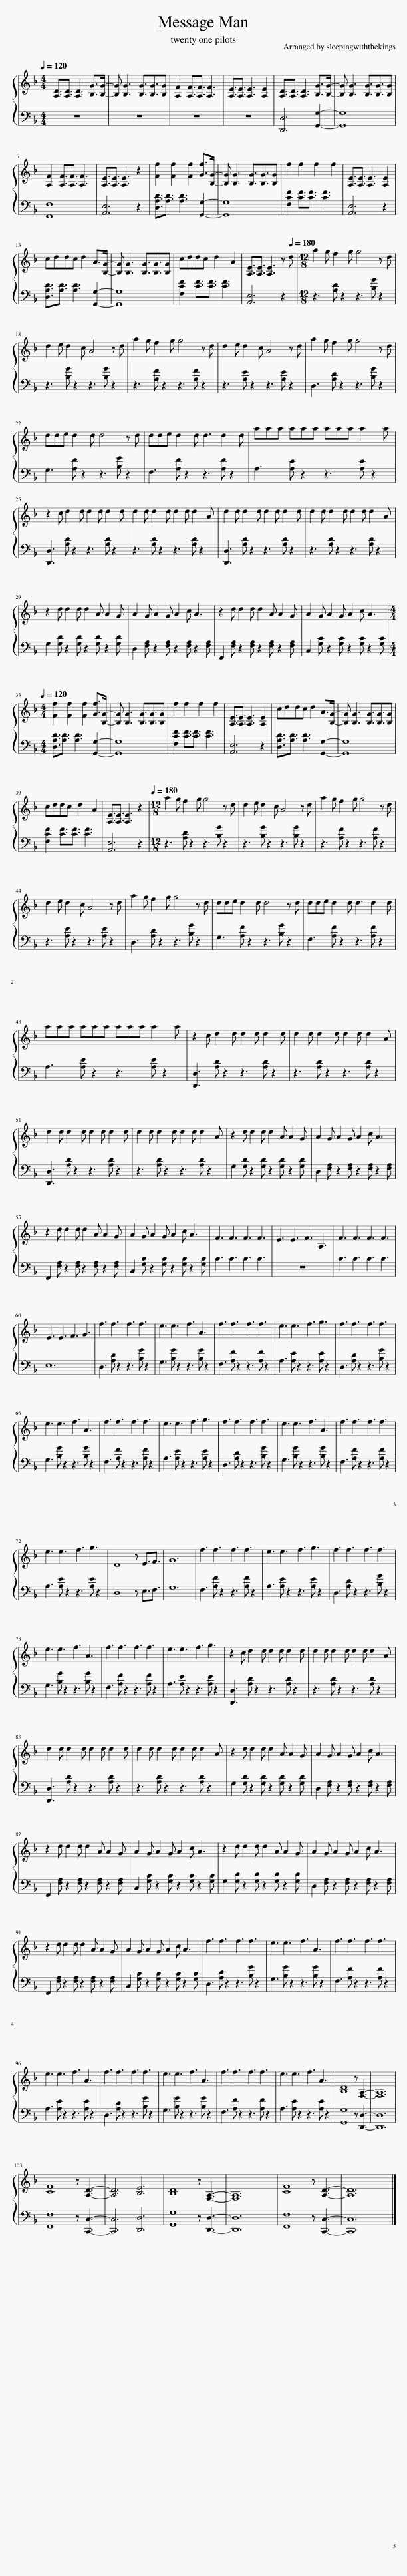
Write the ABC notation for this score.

X:1
%%score { 1 | 2 }
L:1/8
Q:1/4=120
M:4/4
I:linebreak $
K:F
V:1 treble
V:2 bass
V:1
 [A,D]3/2[A,D]3/2 [A,D]3 [B,G]>[B,G]- | [B,G] [B,G]3 [B,G]3/2[B,G]3/2[B,G] | [A,F]2 [A,F]3/2[A,F]3/2 [A,F]3 | [A,E]3/2[A,E]3/2 [A,E]3 [A,E]2 | [A,D]3/2[A,D]3/2 [A,D]3 [B,G]>[B,G]- | %5
 [B,G] [B,G]3 [B,G]3/2[B,G]3/2[B,G] |$ [A,F]2 [A,F]3/2[A,F]3/2 [A,F]3 | [A,E]3/2[A,E]3/2 [A,E]3 z2 | [Ff]2 [Ff]2 [Ff]2 [Gf]>[B,G]- | [B,G] [B,G]3 [B,G]3/2[B,G]3/2[B,G] | %10
 f2 f2 f2 f2 | [A,E]3/2[A,E]3/2 [A,E]3 [A,E]2 |$ cddc d2 A>[B,G]- | [B,G] [B,G]3 [B,G]3/2[B,G]3/2[B,G] | cddc d2 A2 | %15
 [A,E]3/2[A,E]3/2 [A,E]3 z[Q:1/4=180] d |[M:12/8] a2 g f2 g g4 z d |$ d2 e d2 c A4 z d | a2 g f2 g g4 z d | d2 e d2 c A4 z d | %20
 a2 g f2 g g4 z d |$ dde d2 d d4 z d | dde d2 d d3 d2 d | aaa aaa aaa a2 a |$ z2 c d2 d d2 d d2 d | %25
 d2 d d2 d d2 d d2 A | d2 d d2 d d2 d d2 d | d2 d d2 d d2 d d2 A |$ z2 d d2 d d2 A A2 G | A2 G A2 G A2 c A3 | %30
 z2 d d2 d d2 A A2 G | A2 G A2 G A2 c A3 |$[M:4/4][Q:1/4=120] [Ff]2 [Ff]2 [Ff]2 [Gf]>[B,G]- | [B,G] [B,G]3 [B,G]3/2[B,G]3/2[B,G] | f2 f2 f2 f2 | %35
 [A,E]3/2[A,E]3/2 [A,E]3 [A,E]2 | cddc d2 A>[B,G]- | [B,G] [B,G]3 [B,G]3/2[B,G]3/2[B,G] |$ cddc d2 A2 | [A,E]3/2[A,E]3/2 [A,E]3 z2 | %40
[M:12/8][Q:1/4=180] a2 g f2 g g4 z d | d2 e d2 c A4 z d | a2 g f2 g g4 z d |$ d2 e d2 c A4 z d | a2 g f2 g g4 z d | %45
 dde d2 d d4 z d | dde d2 d d3 d2 d |$ aaa aaa aaa a2 a | z2 c d2 d d2 d d2 d | d2 d d2 d d2 d d2 A |$ %50
 d2 d d2 d d2 d d2 d | d2 d d2 d d2 d d2 A | z2 d d2 d d2 A A2 G | A2 G A2 G A2 c A3 |$ z2 d d2 d d2 A A2 G | %55
 A2 G A2 G A2 c A3 | F3 F3 F3 F3 | E3 E3 F3 A,3 | F3 F3 F3 F3 |$ E3 E3 F3 G3 | %60
 f3 f3 f3 f3 | e3 e3 f3 A3 | f3 f3 f3 f3 | e3 e3 f3 g3 | f3 f3 f3 f3 |$ %65
 e3 e3 f3 A3 | f3 f3 f3 f3 | e3 e3 f3 g3 | f3 f3 f3 f3 | e3 e3 f3 A3 | %70
 f3 f3 f3 f3 |$ e3 e3 f3 g3 | D8 z E3/2F3/2 | G12 | f3 f3 f3 f3 | %75
 e3 e3 f3 g3 | f3 f3 f3 f3 |$ e3 e3 f3 A3 | f3 f3 f3 f3 | e3 e3 f3 g3 | %80
 z2 c d2 d d2 d d2 d | d2 d d2 d d2 d d2 A |$ d2 d d2 d d2 d d2 d | d2 d d2 d d2 d d2 A | z2 d d2 d d2 A A2 G | %85
 A2 G A2 G A2 c A3 |$ z2 d d2 d d2 A A2 G | A2 G A2 G A2 c A3 | z2 d d2 d d2 A A2 G | A2 G A2 G A2 c A3 |$ %90
 z2 d d2 d d2 A A2 G | A2 G A2 G A2 c A3 | f3 f3 f3 f3 | e3 e3 f3 A3 | f3 f3 f3 f3 |$ %95
 e3 e3 f3 A3 | f3 f3 f3 f3 | e3 e3 f3 A3 | f3 f3 f3 f3 | e3 e3 f3 A3 | %100
 [B,D]8 z [F,A,]3- | [F,A,]12 |$ [CF]8 z [A,D]3- | [A,D]6 [B,E]6 | [B,D]8 z [F,A,]3- | %105
 [F,A,]12 | [CF]8 z [A,D]3- | [A,D]12 |] %108
V:2
 z8 | z8 | z8 | z8 | [D,,D,]6 [G,,G,]2- | %5
 [G,,G,]8 |$ [F,,F,]8 | [A,,E,]6 z2 | [D,A,D]3/2[A,D]3/2 [A,D]3 [G,,G,]2- | [G,,G,]8 | %10
 [F,CF]2 [CF]3/2[CF]3/2 [CF]3 | [A,,E,]6 z2 |$ [D,A,D]3/2[A,D]3/2 [A,D]3 [G,,G,]2- | [G,,G,]8 | [F,CF]2 [CF]3/2[CF]3/2 [CF]3 | %15
 [A,,E,]6 z2 |[M:12/8] z3 [A,D] z2 z3 [B,G] z2 |$ z3 [B,G] z2 z3 [B,G] z2 | z3 [A,F] z2 z3 [A,F] z2 | z3 [A,E] z2 z3 [A,E] z2 | %20
 D,3 [A,D] z2 z3 [B,G] z2 |$ G,3 [A,F] z2 z3 [B,G] z2 | F,3 [A,F] z2 z3 [A,F] z2 | A,3 [A,E] z2 z3 [A,E] z2 |$ [D,,D,]3 [A,D] z2 z3 [A,D] z2 | %25
 z3 [A,D] z2 z3 [A,D] z2 | [D,,D,]3 [A,D] z2 z3 [A,D] z2 | z3 [A,D] z2 z3 [A,D] z2 |$ G,2 [G,D] z2 [G,D] z2 [G,D] z2 [G,D] | D,2 [F,A,] z2 [F,A,] z2 [F,A,] z2 [F,A,] | %30
 F,,2 [F,A,] z2 [F,A,] z2 [F,A,] z2 [F,A,] | C,2 [G,C] z2 [G,C] z2 [G,C] z2 [G,C] |$[M:4/4] [D,A,D]3/2[A,D]3/2 [A,D]3 [G,,G,]2- | [G,,G,]8 | [F,CF]2 [CF]3/2[CF]3/2 [CF]3 | %35
 [A,,E,]6 z2 | [D,A,D]3/2[A,D]3/2 [A,D]3 [G,,G,]2- | [G,,G,]8 |$ [F,CF]2 [CF]3/2[CF]3/2 [CF]3 | [A,,E,]6 z2 | %40
[M:12/8] z3 [A,D] z2 z3 [B,G] z2 | z3 [B,G] z2 z3 [B,G] z2 | z3 [A,F] z2 z3 [A,F] z2 |$ z3 [A,E] z2 z3 [A,E] z2 | D,3 [A,D] z2 z3 [B,G] z2 | %45
 G,3 [A,F] z2 z3 [B,G] z2 | F,3 [A,F] z2 z3 [A,F] z2 |$ A,3 [A,E] z2 z3 [A,E] z2 | [D,,D,]3 [A,D] z2 z3 [A,D] z2 | z3 [A,D] z2 z3 [A,D] z2 |$ %50
 [D,,D,]3 [A,D] z2 z3 [A,D] z2 | z3 [A,D] z2 z3 [A,D] z2 | G,2 [G,D] z2 [G,D] z2 [G,D] z2 [G,D] | D,2 [F,A,] z2 [F,A,] z2 [F,A,] z2 [F,A,] |$ F,,2 [F,A,] z2 [F,A,] z2 [F,A,] z2 [F,A,] | %55
 C,2 [G,C] z2 [G,C] z2 [G,C] z2 [G,C] | C3 C3 C3 C3 | z12 | C3 C3 C3 C3 |$ E,12 | %60
 D,3 [A,D] z2 z3 [B,G] z2 | G,3 [B,G] z2 z3 [B,G] z2 | F,3 [A,F] z2 z3 [A,F] z2 | A,3 [A,E] z2 z3 [A,E] z2 | D,3 [A,D] z2 z3 [B,G] z2 |$ %65
 G,3 [B,G] z2 z3 [B,G] z2 | F,3 [A,F] z2 z3 [A,F] z2 | A,3 [A,E] z2 z3 [A,E] z2 | D,3 [A,D] z2 z3 [B,G] z2 | G,3 [B,G] z2 z3 [B,G] z2 | %70
 F,3 [A,F] z2 z3 [A,F] z2 |$ A,3 [A,E] z2 z3 [A,E] z2 | D,8 z E,3/2F,3/2 | G,12 | F,3 [A,F] z2 z3 [A,F] z2 | %75
 A,3 [A,E] z2 z3 [A,E] z2 | D,3 [A,D] z2 z3 [B,G] z2 |$ G,3 [B,G] z2 z3 [B,G] z2 | F,3 [A,F] z2 z3 [A,F] z2 | A,3 [A,E] z2 z3 [A,E] z2 | %80
 [D,,D,]3 [A,D] z2 z3 [A,D] z2 | z3 [A,D] z2 z3 [A,D] z2 |$ [D,,D,]3 [A,D] z2 z3 [A,D] z2 | z3 [A,D] z2 z3 [A,D] z2 | G,2 [G,D] z2 [G,D] z2 [G,D] z2 [G,D] | %85
 D,2 [F,A,] z2 [F,A,] z2 [F,A,] z2 [F,A,] |$ F,,2 [F,A,] z2 [F,A,] z2 [F,A,] z2 [F,A,] | C,2 [G,C] z2 [G,C] z2 [G,C] z2 [G,C] | G,2 [G,D] z2 [G,D] z2 [G,D] z2 [G,D] | D,2 [F,A,] z2 [F,A,] z2 [F,A,] z2 [F,A,] |$ %90
 F,,2 [F,A,] z2 [F,A,] z2 [F,A,] z2 [F,A,] | C,2 [G,C] z2 [G,C] z2 [G,C] z2 [G,C] | D,3 [A,D] z2 z3 [B,G] z2 | G,3 [B,G] z2 z3 [B,G] z2 | F,3 [A,F] z2 z3 [A,F] z2 |$ %95
 A,3 [A,E] z2 z3 [A,E] z2 | D,3 [A,D] z2 z3 [B,G] z2 | G,3 [B,G] z2 z3 [B,G] z2 | F,3 [A,F] z2 z3 [A,F] z2 | A,3 [A,E] z2 z3 [A,E] z2 | %100
 [G,,G,]8 z [D,,D,]3- | [D,,D,]12 |$ [F,,F,]8 z [C,,C,]3- | [C,,C,]6 [D,,D,]6 | [G,,G,]8 z [D,,D,]3- | %105
 [D,,D,]12 | [F,,F,]8 z [C,,C,]3- | [C,,C,]12 |] %108
